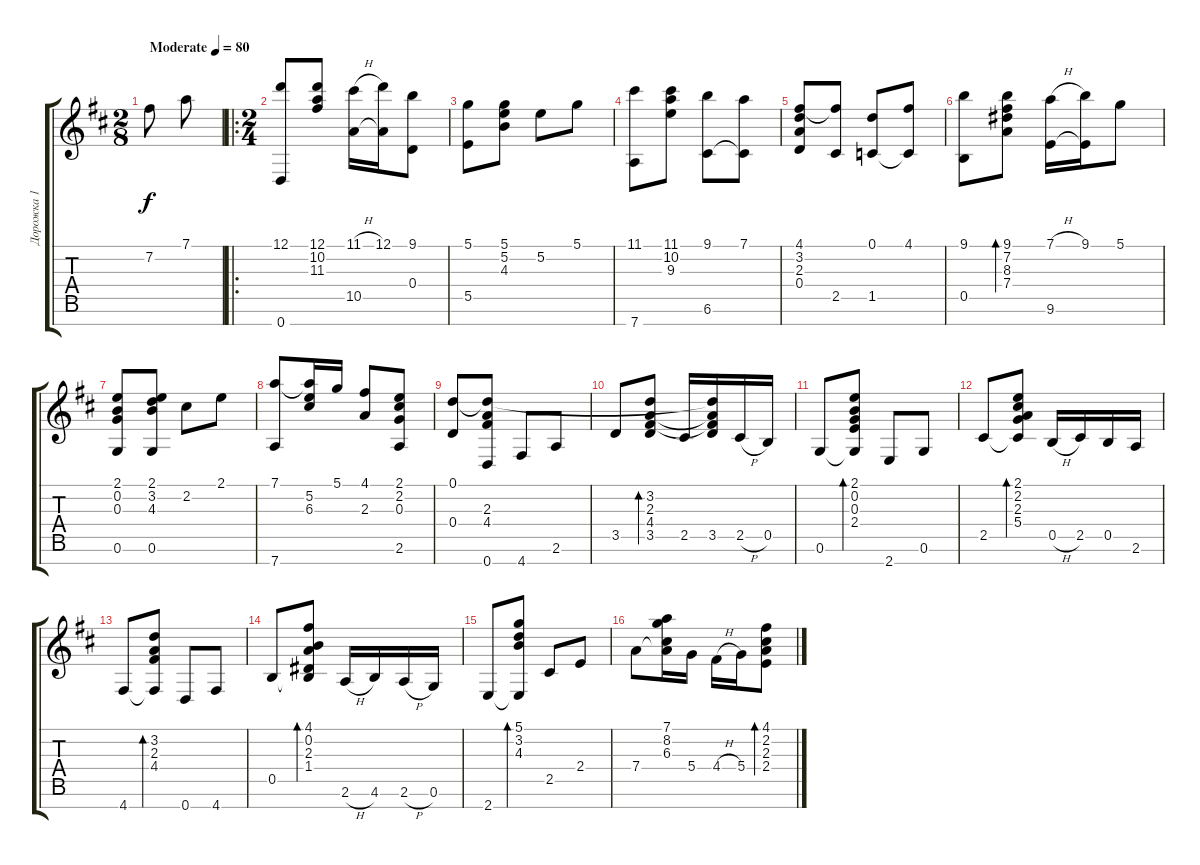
\track ("Дорожка 1" "Дорожка 1") {instrument acousticguitarsteel}
\staff {score tabs}
\tuning (D4 B3 G3 D3 B2 G2 D2) {hide}
\ts (2 8)
\tempo (80 "Moderate")
\clef g2
\ks d
7.2.8{dy f instrument acousticguitarsteel} 7.1.8 |
\ro
\ts (2 4)
(12.1 0.7).8 (12.1 10.2 11.3).8 (11.1{h} 10.5).16 (12.1 10.5{t}).16 (9.1 0.4).8 |
(5.1 5.5).8 (5.1 5.2 4.3).8 5.2.8 5.1.8 |
(11.1 7.7).8 (11.1 10.2 9.3).8 (9.1 6.6).8 (7.1 6.6{t}).8 |
(4.1 3.2 2.3 0.4).8 (4.1{t} 2.5).8 (0.1 1.5).8 (4.1 1.5{t}).8 |
(9.1 0.5).8 (9.1 7.2 8.3 7.4).8{bd 120} (7.1{h} 9.6).16 (9.1 9.6{t}).16 5.1.8 |
(2.1 0.2 0.3 0.6).8 (2.1 3.2 4.3 0.6).8 2.2.8 2.1.8 |
(7.1 7.7).8 (7.1{t} 5.2 6.3).16 5.1.16 (4.1 2.3).8 (2.1 2.2 0.3 2.6).8 |
(0.1 0.4).8 (0.1{t} 2.3 4.4 0.7).8 4.7.8 2.6.8 |
3.5.8 (3.2 2.3 4.4 3.5).8{bd 120} 2.5.16 (0.1{t} 2.3{t} 4.4{t} 3.5).16 2.5{h}.16 0.5.16 |
0.6.8 (2.1 0.2 0.3 2.4 0.6{t}).8{bd 120} 2.7.8 0.6.8 |
2.5.8 (2.1 2.2 2.3 5.4 2.5{t}).8{bd 120} 0.5{h}.16 2.5.16 0.5.16 2.6.16 |
4.7.8 (3.2 2.3 4.4 4.7{t}).8{bd 120} 0.7.8 4.7.8 |
0.5.8 (4.1 0.2 2.3 1.4 0.5{t}).8{bd 120} 2.6{h}.16 4.6.16 2.6{h}.16 0.6.16 |
2.7.8 (5.1 3.2 4.3 2.7{t}).8{bd 120} 2.5.8 2.4.8 |
7.4.8 (7.1 8.2 6.3 7.4{t}).16 5.4.16 4.4{h}.16 5.4.16 (4.1 2.2 2.3 2.4).8{bd 120}
